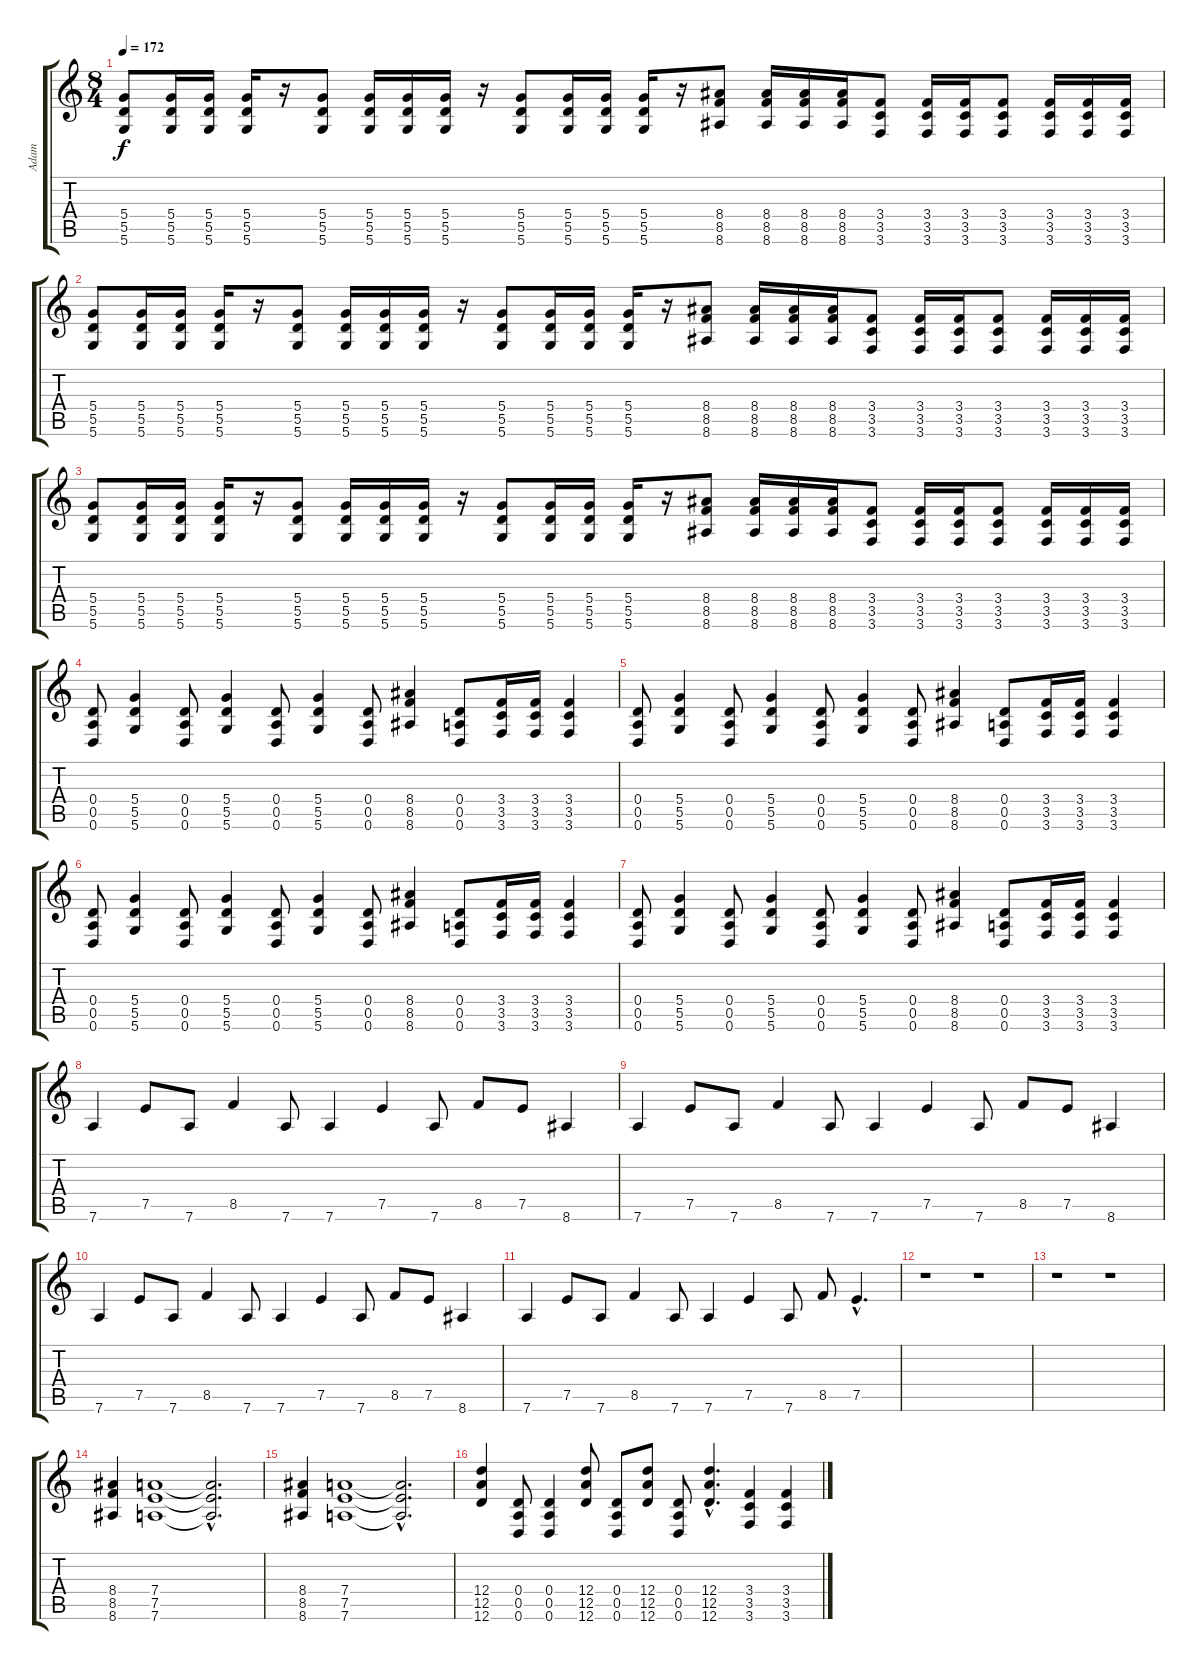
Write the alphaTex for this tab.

\track ("Adam" "Adam") {instrument overdrivenguitar}
\staff {score tabs}
\tuning (E4 B3 G3 D3 A2 D2) {hide}
\ts (8 4)
\tempo 172
\clef g2
\ks c
(5.4 5.5 5.6).8{dy f} (5.4 5.5 5.6).16 (5.4 5.5 5.6).16 (5.4 5.5 5.6).16 r.16 (5.4 5.5 5.6).8 (5.4 5.5 5.6).16 (5.4 5.5 5.6).16 (5.4 5.5 5.6).16 r.16 (5.4 5.5 5.6).8 (5.4 5.5 5.6).16 (5.4 5.5 5.6).16 (5.4 5.5 5.6).16 r.16 (8.4 8.5 8.6).8 (8.4 8.5 8.6).16 (8.4 8.5 8.6).16 (8.4 8.5 8.6).16 (3.4 3.5 3.6).8 (3.4 3.5 3.6).16 (3.4 3.5 3.6).16 (3.4 3.5 3.6).8 (3.4 3.5 3.6).16 (3.4 3.5 3.6).16 (3.4 3.5 3.6).16 |
(5.4 5.5 5.6).8 (5.4 5.5 5.6).16 (5.4 5.5 5.6).16 (5.4 5.5 5.6).16 r.16 (5.4 5.5 5.6).8 (5.4 5.5 5.6).16 (5.4 5.5 5.6).16 (5.4 5.5 5.6).16 r.16 (5.4 5.5 5.6).8 (5.4 5.5 5.6).16 (5.4 5.5 5.6).16 (5.4 5.5 5.6).16 r.16 (8.4 8.5 8.6).8 (8.4 8.5 8.6).16 (8.4 8.5 8.6).16 (8.4 8.5 8.6).16 (3.4 3.5 3.6).8 (3.4 3.5 3.6).16 (3.4 3.5 3.6).16 (3.4 3.5 3.6).8 (3.4 3.5 3.6).16 (3.4 3.5 3.6).16 (3.4 3.5 3.6).16 |
(5.4 5.5 5.6).8 (5.4 5.5 5.6).16 (5.4 5.5 5.6).16 (5.4 5.5 5.6).16 r.16 (5.4 5.5 5.6).8 (5.4 5.5 5.6).16 (5.4 5.5 5.6).16 (5.4 5.5 5.6).16 r.16 (5.4 5.5 5.6).8 (5.4 5.5 5.6).16 (5.4 5.5 5.6).16 (5.4 5.5 5.6).16 r.16 (8.4 8.5 8.6).8 (8.4 8.5 8.6).16 (8.4 8.5 8.6).16 (8.4 8.5 8.6).16 (3.4 3.5 3.6).8 (3.4 3.5 3.6).16 (3.4 3.5 3.6).16 (3.4 3.5 3.6).8 (3.4 3.5 3.6).16 (3.4 3.5 3.6).16 (3.4 3.5 3.6).16 |
(0.4 0.5 0.6).8 (5.4 5.5 5.6).4 (0.4 0.5 0.6).8 (5.4 5.5 5.6).4 (0.4 0.5 0.6).8 (5.4 5.5 5.6).4 (0.4 0.5 0.6).8 (8.4 8.5 8.6).4 (0.4 0.5 0.6).8 (3.4 3.5 3.6).16 (3.4 3.5 3.6).16 (3.4 3.5 3.6).4 |
(0.4 0.5 0.6).8 (5.4 5.5 5.6).4 (0.4 0.5 0.6).8 (5.4 5.5 5.6).4 (0.4 0.5 0.6).8 (5.4 5.5 5.6).4 (0.4 0.5 0.6).8 (8.4 8.5 8.6).4 (0.4 0.5 0.6).8 (3.4 3.5 3.6).16 (3.4 3.5 3.6).16 (3.4 3.5 3.6).4 |
(0.4 0.5 0.6).8 (5.4 5.5 5.6).4 (0.4 0.5 0.6).8 (5.4 5.5 5.6).4 (0.4 0.5 0.6).8 (5.4 5.5 5.6).4 (0.4 0.5 0.6).8 (8.4 8.5 8.6).4 (0.4 0.5 0.6).8 (3.4 3.5 3.6).16 (3.4 3.5 3.6).16 (3.4 3.5 3.6).4 |
(0.4 0.5 0.6).8 (5.4 5.5 5.6).4 (0.4 0.5 0.6).8 (5.4 5.5 5.6).4 (0.4 0.5 0.6).8 (5.4 5.5 5.6).4 (0.4 0.5 0.6).8 (8.4 8.5 8.6).4 (0.4 0.5 0.6).8 (3.4 3.5 3.6).16 (3.4 3.5 3.6).16 (3.4 3.5 3.6).4 |
7.6.4 7.5.8 7.6.8 8.5.4 7.6.8 7.6.4 7.5.4 7.6.8 8.5.8 7.5.8 8.6.4 |
7.6.4 7.5.8 7.6.8 8.5.4 7.6.8 7.6.4 7.5.4 7.6.8 8.5.8 7.5.8 8.6.4 |
7.6.4 7.5.8 7.6.8 8.5.4 7.6.8 7.6.4 7.5.4 7.6.8 8.5.8 7.5.8 8.6.4 |
7.6.4 7.5.8 7.6.8 8.5.4 7.6.8 7.6.4 7.5.4 7.6.8 8.5.8 7.5{hac}.4{d} |
r.1 r.1 |
r.1 r.1 |
(8.4 8.5 8.6).4 (7.4 7.5 7.6).1 (7.4{hac t} 7.5{hac t} 7.6{hac t}).2{d} |
(8.4 8.5 8.6).4 (7.4 7.5 7.6).1 (7.4{hac t} 7.5{hac t} 7.6{hac t}).2{d} |
(12.4 12.5 12.6).4 (0.4 0.5 0.6).8 (0.4 0.5 0.6).4 (12.4 12.5 12.6).8 (0.4 0.5 0.6).8 (12.4 12.5 12.6).8 (0.4 0.5 0.6).8 (12.4{hac} 12.5{hac} 12.6{hac}).4{d} (3.4 3.5 3.6).4 (3.4 3.5 3.6).4
